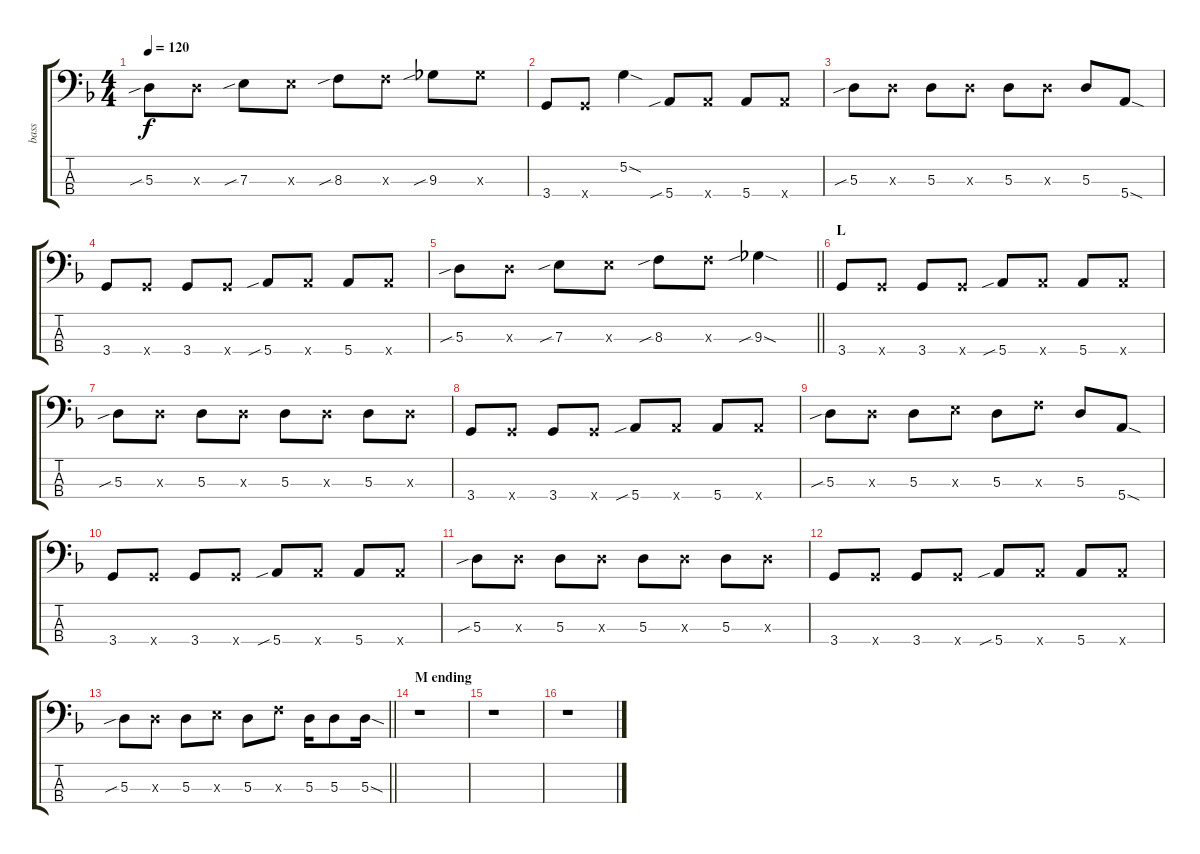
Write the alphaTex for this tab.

\track ("bass" "bass") {instrument electricbassfinger}
\staff {score tabs}
\tuning (G2 D2 A1 E1) {hide}
\ts (4 4)
\tempo 120
\clef f4
\ks f
5.3{sib}.8{dy f} 5.3{x}.8 7.3{sib}.8 7.3{x}.8 8.3{sib}.8 8.3{x}.8 9.3{sib}.8 9.3{x}.8 |
3.4.8 3.4{x}.8 5.2{sod}.4 5.4{sib}.8 5.4{x}.8 5.4.8 5.4{x}.8 |
5.3{sib}.8 5.3{x}.8 5.3.8 5.3{x}.8 5.3.8 5.3{x}.8 5.3.8 5.4{sod}.8 |
3.4.8 3.4{x}.8 3.4.8 3.4{x}.8 5.4{sib}.8 5.4{x}.8 5.4.8 5.4{x}.8 |
\barLineRight lightlight
5.3{sib}.8 5.3{x}.8 7.3{sib}.8 7.3{x}.8 8.3{sib}.8 8.3{x}.8 9.3{sib sod}.4 |
\section ("" "L")
3.4.8 3.4{x}.8 3.4.8 3.4{x}.8 5.4{sib}.8 5.4{x}.8 5.4.8 5.4{x}.8 |
5.3{sib}.8 5.3{x}.8 5.3.8 5.3{x}.8 5.3.8 5.3{x}.8 5.3.8 5.3{x}.8 |
3.4.8 3.4{x}.8 3.4.8 3.4{x}.8 5.4{sib}.8 5.4{x}.8 5.4.8 5.4{x}.8 |
5.3{sib}.8 5.3{x}.8 5.3.8 7.3{x}.8 5.3.8 8.3{x}.8 5.3.8 5.4{sod}.8 |
3.4.8 3.4{x}.8 3.4.8 3.4{x}.8 5.4{sib}.8 5.4{x}.8 5.4.8 5.4{x}.8 |
5.3{sib}.8 5.3{x}.8 5.3.8 5.3{x}.8 5.3.8 5.3{x}.8 5.3.8 5.3{x}.8 |
3.4.8 3.4{x}.8 3.4.8 3.4{x}.8 5.4{sib}.8 5.4{x}.8 5.4.8 5.4{x}.8 |
\barLineRight lightlight
5.3{sib}.8 5.3{x}.8 5.3.8 7.3{x}.8 5.3.8 8.3{x}.8 5.3.16 5.3.8 5.3{sod}.16 |
\section ("" "M ending")
r.1 |
r.1 |
r.1
